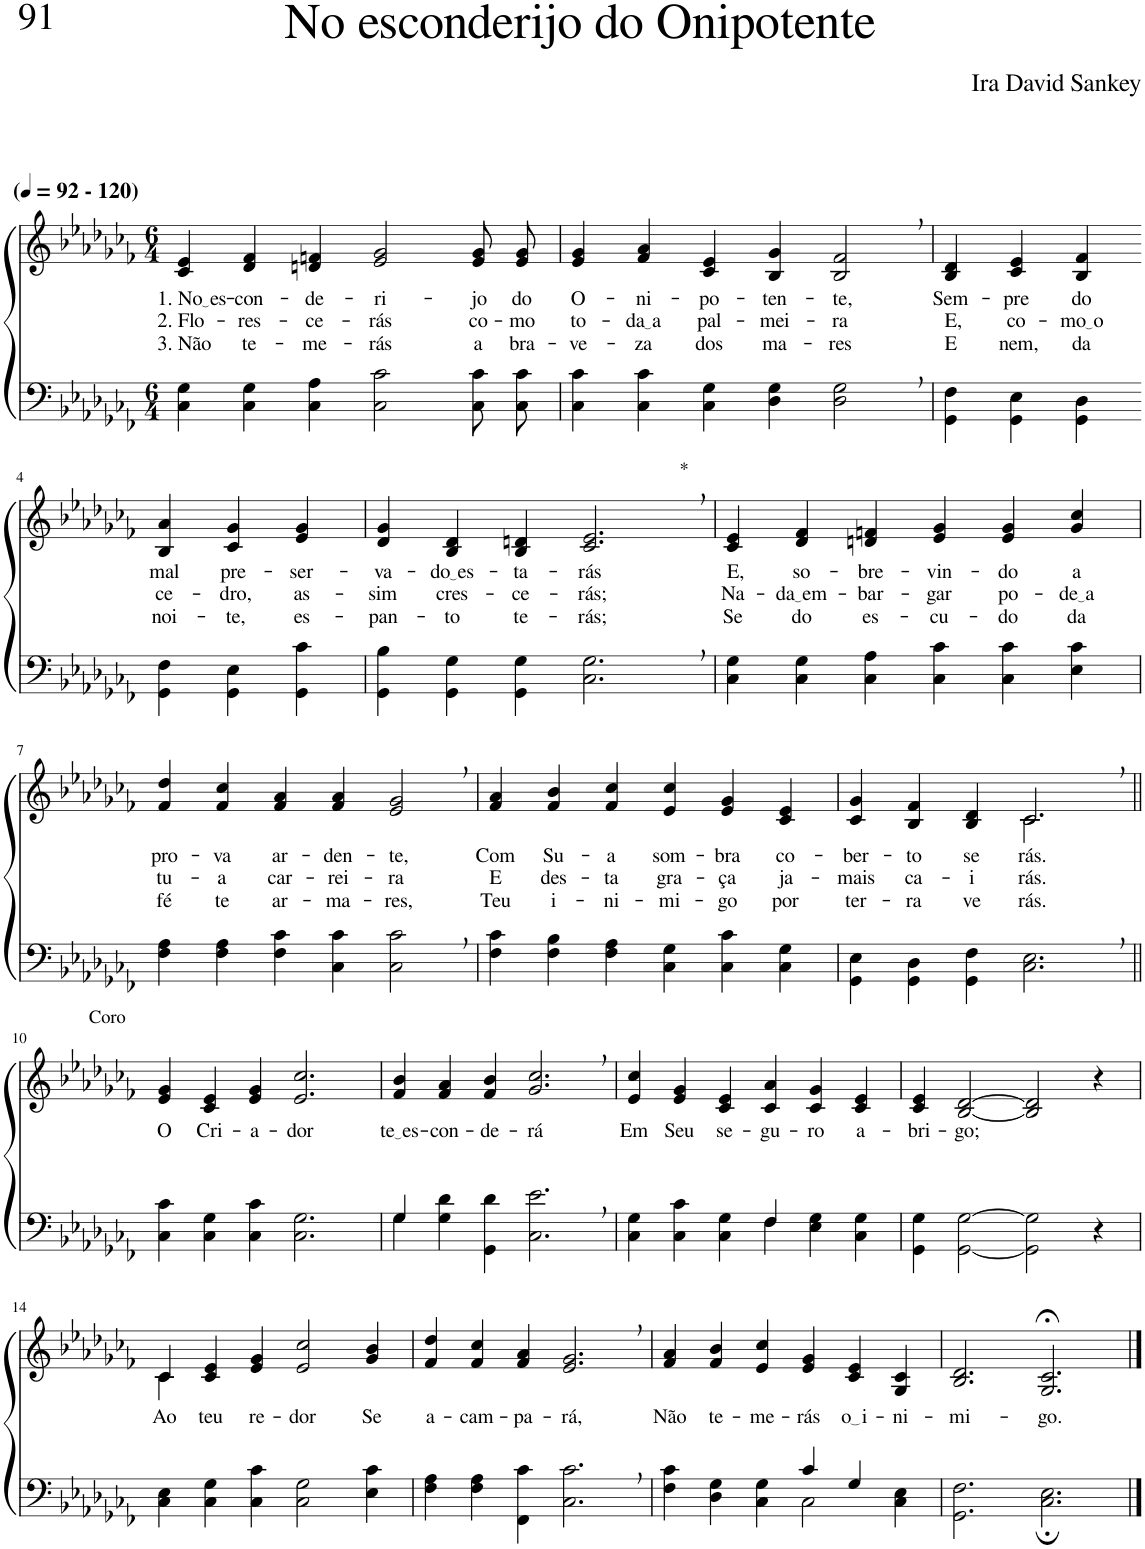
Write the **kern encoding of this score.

**kern	**kern	**text	**text	**text
*part2	*part1	*part1	*part1	*part1
*staff2	*staff1	*staff1	*staff1	*staff1
*I"Parte III e IV	*I"Parte I e II	*	*	*
*clefF4	*clefG2	*	*	*
*Trd-1c-2	*Trd-1c-2	*	*	*
*k[b-e-a-d-g-c-f-]	*k[b-e-a-d-g-c-f-]	*	*	*
*M6/4	*M6/4	*	*	*
*MM92	*MM92	*	*	*
=1	=1	=1	=1	=1
!	!LO:TX:a:B:t=(	!	!	!
!	!LO:TX:a:B:t=- 120)	!	!	!
!	!	!LO:LY:b	!LO:LY:b	!LO:LY:b
4C-\ 4G-\	4c-/ 4e-/	1. No es	2. Flo-	3. Não
!	!	!LO:LY:b	!LO:LY:b	!LO:LY:b
4C-\ 4G-\	4d-/ 4f-/	-con-	-res-	te-
!	!	!LO:LY:b	!LO:LY:b	!LO:LY:b
4C-\ 4A-\	4dn/ 4fn/	-de-	-ce-	-me-
!	!	!LO:LY:b	!LO:LY:b	!LO:LY:b
2C-\ 2c-\	2e-/ 2g-/	-ri-	-rás	-rás
!	!	!LO:LY:b	!LO:LY:b	!LO:LY:b
8C-\ 8c-\L	8e-/ 8g-/L	-jo	co-	a
!	!	!LO:LY:b	!LO:LY:b	!LO:LY:b
8C-\ 8c-\J	8e-/ 8g-/J	do	-mo	bra-
=2	=2	=2	=2	=2
!	!	!LO:LY:b	!LO:LY:b	!LO:LY:b
4C-\ 4c-\	4e-/ 4g-/	O-	to-	-ve-
!	!	!LO:LY:b	!LO:LY:b	!LO:LY:b
4C-\ 4c-\	4f-/ 4a-/	-ni-	da a	-za
!	!	!LO:LY:b	!LO:LY:b	!LO:LY:b
4C-\ 4G-\	4c-/ 4e-/	-po-	pal-	dos
!	!	!LO:LY:b	!LO:LY:b	!LO:LY:b
4D-\ 4G-\	4B-/ 4g-/	-ten-	-mei-	ma-
!	!	!LO:LY:b	!LO:LY:b	!LO:LY:b
2D-\, 2G-\,	2B-/, 2f-/,	-te,	-ra	-res
=3	=3	=3	=3	=3
!	!	!LO:LY:b	!LO:LY:b	!LO:LY:b
4GG-\ 4F-\	4B-/ 4d-/	Sem-	E,	E
!	!	!LO:LY:b	!LO:LY:b	!LO:LY:b
4GG-\ 4E-\	4c-/ 4e-/	-pre	co-	nem,
!	!	!LO:LY:b	!LO:LY:b	!LO:LY:b
4GG-\ 4D-\	4B-/ 4f-/	do	mo o	da
!!LO:LB:g=z
=4-	=4-	=4-	=4-	=4-
!	!	!LO:LY:b	!LO:LY:b	!LO:LY:b
4GG-\ 4F-\	4B-/ 4a-/	mal	ce-	noi-
!	!	!LO:LY:b	!LO:LY:b	!LO:LY:b
4GG-\ 4E-\	4c-/ 4g-/	pre-	-dro,	-te,
!	!	!LO:LY:b	!LO:LY:b	!LO:LY:b
4GG-\ 4c-\	4e-/ 4g-/	-ser-	as-	es-
=5	=5	=5	=5	=5
!	!	!LO:LY:b	!LO:LY:b	!LO:LY:b
4GG-\ 4B-\	4d-/ 4g-/	-va-	-sim	-pan-
!	!	!LO:LY:b	!LO:LY:b	!LO:LY:b
4GG-\ 4G-\	4B-/ 4d-/	do es	cres-	-to
!	!	!LO:LY:b	!LO:LY:b	!LO:LY:b
4GG-\ 4G-\	4B-/ 4dn/	-ta-	-ce-	te-
!	!LO:TX:a:t=*	!	!	!
!	!	!LO:LY:b	!LO:LY:b	!LO:LY:b
2.C-\, 2.G-\,	2.c-/, 2.e-/,	-rás	-rás;	-rás;
=6	=6	=6	=6	=6
!	!	!LO:LY:b	!LO:LY:b	!LO:LY:b
4C-\ 4G-\	4c-/ 4e-/	E,	Na-	Se
!	!	!LO:LY:b	!LO:LY:b	!LO:LY:b
4C-\ 4G-\	4d-/ 4f-/	so-	da em	do
!	!	!LO:LY:b	!LO:LY:b	!LO:LY:b
4C-\ 4A-\	4dn/ 4fn/	-bre-	-bar-	es-
!	!	!LO:LY:b	!LO:LY:b	!LO:LY:b
4C-\ 4c-\	4e-/ 4g-/	-vin-	-gar	-cu-
!	!	!LO:LY:b	!LO:LY:b	!LO:LY:b
4C-\ 4c-\	4e-/ 4g-/	-do	po-	-do
!	!	!LO:LY:b	!LO:LY:b	!LO:LY:b
4E-\ 4c-\	4g-/ 4cc-/	a	de a	da
!!LO:LB:g=z
=7	=7	=7	=7	=7
!	!	!LO:LY:b	!LO:LY:b	!LO:LY:b
4F-\ 4A-\	4f-/ 4dd-/	pro-	tu-	fé
!	!	!LO:LY:b	!LO:LY:b	!LO:LY:b
4F-\ 4A-\	4f-/ 4cc-/	-va	-a	te
!	!	!LO:LY:b	!LO:LY:b	!LO:LY:b
4F-\ 4c-\	4f-/ 4a-/	ar-	car-	ar-
!	!	!LO:LY:b	!LO:LY:b	!LO:LY:b
4C-\ 4c-\	4f-/ 4a-/	-den-	-rei-	-ma-
!	!	!LO:LY:b	!LO:LY:b	!LO:LY:b
2C-\, 2c-\,	2e-/, 2g-/,	-te,	-ra	-res,
=8	=8	=8	=8	=8
!	!	!LO:LY:b	!LO:LY:b	!LO:LY:b
4F-\ 4c-\	4f-/ 4a-/	Com	E	Teu
!	!	!LO:LY:b	!LO:LY:b	!LO:LY:b
4F-\ 4B-\	4f-/ 4b-/	Su-	des-	i-
!	!	!LO:LY:b	!LO:LY:b	!LO:LY:b
4F-\ 4A-\	4f-/ 4cc-/	-a	-ta	-ni-
!	!	!LO:LY:b	!LO:LY:b	!LO:LY:b
4C-\ 4G-\	4e-/ 4cc-/	som-	gra-	-mi-
!	!	!LO:LY:b	!LO:LY:b	!LO:LY:b
4C-\ 4c-\	4e-/ 4g-/	-bra	-ça	-go
!	!	!LO:LY:b	!LO:LY:b	!LO:LY:b
4C-\ 4G-\	4c-/ 4e-/	co-	ja-	por
=9	=9	=9	=9	=9
!	!	!LO:LY:b	!LO:LY:b	!LO:LY:b
*	*^	*	*	*
4GG-\ 4E-\	4c-/ 4g-/	2.ryy	-ber-	-mais	ter-
!	!	!	!LO:LY:b	!LO:LY:b	!LO:LY:b
4GG-\ 4D-\	4B-/ 4f-/	.	-to	ca-	-ra
!	!	!	!LO:LY:b	!LO:LY:b	!LO:LY:b
4GG-\ 4F-\	4B-/ 4d-/	.	se-	-i-	ve-
!	!	!	!LO:LY:b	!LO:LY:b	!LO:LY:b
2.C-\, 2.E-\,	2.c-,/	2.c-\	-rás.	-rás.	-rás.
!!LO:LB:g=z
=10||	=10||	=10||	=10||	=10||	=10||
!	!LO:TX:a:t=Coro	!	!	!	!
!	!	!	!LO:LY:b	!	!
*	*v	*v	*	*	*
4C-\ 4c-\	4e-/ 4g-/	O	.	.
!	!	!LO:LY:b	!	!
4C-\ 4G-\	4c-/ 4e-/	Cri-	.	.
!	!	!LO:LY:b	!	!
4C-\ 4c-\	4e-/ 4g-/	-a-	.	.
!	!	!LO:LY:b	!	!
2.C-\ 2.G-\	2.e-/ 2.cc-/	-dor	.	.
=11	=11	=11	=11	=11
*^	*	*	*	*
!	!	!	!LO:LY:b	!	!
4G-\	4G-/	4f-/ 4b-/	te es	.	.
!	!	!	!LO:LY:b	!	!
4G-\ 4d-\	1ryy	4f-/ 4a-/	-con-	.	.
!	!	!	!LO:LY:b	!	!
4GG-\ 4d-\	.	4f-/ 4b-/	-de-	.	.
!	!	!	!LO:LY:b	!	!
2.C-\, 2.e-\,	.	2.g-/, 2.cc-/,	-rá	.	.
.	4ryy	.	.	.	.
=12	=12	=12	=12	=12	=12
!	!	!	!LO:LY:b	!	!
2.ryy	4C-\ 4G-\	4e-/ 4cc-/	Em	.	.
!	!	!	!LO:LY:b	!	!
.	4C-\ 4c-\	4e-/ 4g-/	Seu	.	.
!	!	!	!LO:LY:b	!	!
.	4C-\ 4G-\	4c-/ 4e-/	se-	.	.
!	!	!	!LO:LY:b	!	!
4F-/	4F-\	4c-/ 4a-/	-gu-	.	.
!	!	!	!LO:LY:b	!	!
2ryy	4E-\ 4G-\	4c-/ 4g-/	-ro	.	.
!	!	!	!LO:LY:b	!	!
.	4C-\ 4G-\	4c-/ 4e-/	a-	.	.
=13	=13	=13	=13	=13	=13
!	!	!	!LO:LY:b	!	!
*v	*v	*	*	*	*
4GG-\ 4G-\	4c-/ 4e-/	-bri-	.	.
!	!	!LO:LY:b	!	!
[2GG-\ [2G-\	[2B-/ [2d-/	-go;	.	.
2GG-\] 2G-\]	2B-/] 2d-/]	.	.	.
4r	4r	.	.	.
!!LO:LB:g=z
=14	=14	=14	=14	=14
*	*^	*	*	*
!	!	!	!LO:LY:b	!	!
4C-\ 4E-\	4c-/	4c-\	Ao	.	.
!	!	!	!LO:LY:b	!	!
4C-\ 4G-\	4c-/ 4e-/	1ryy	teu	.	.
!	!	!	!LO:LY:b	!	!
4C-\ 4c-\	4e-/ 4g-/	.	re-	.	.
!	!	!	!LO:LY:b	!	!
2C-\ 2G-\	2e-/ 2cc-/	.	-dor	.	.
!	!	!	!LO:LY:b	!	!
4E-\ 4c-\	4g-/ 4b-/	4ryy	Se	.	.
=15	=15	=15	=15	=15	=15
!	!	!	!LO:LY:b	!	!
*	*v	*v	*	*	*
4F-\ 4A-\	4f-/ 4dd-/	a-	.	.
!	!	!LO:LY:b	!	!
4F-\ 4A-\	4f-/ 4cc-/	-cam-	.	.
!	!	!LO:LY:b	!	!
4FF-\ 4c-\	4f-/ 4a-/	-pa-	.	.
!	!	!LO:LY:b	!	!
2.C-\, 2.c-\,	2.e-/, 2.g-/,	-rá,	.	.
=16	=16	=16	=16	=16
*^	*	*	*	*
!	!	!	!LO:LY:b	!	!
2.ryy	4F-\ 4c-\	4f-/ 4a-/	Não	.	.
!	!	!	!LO:LY:b	!	!
.	4D-\ 4G-\	4f-/ 4b-/	te-	.	.
!	!	!	!LO:LY:b	!	!
.	4C-\ 4G-\	4e-/ 4cc-/	-me-	.	.
!	!	!	!LO:LY:b	!	!
4c-/	2C-\	4e-/ 4g-/	-rás	.	.
!	!	!	!LO:LY:b	!	!
4G-/	.	4c-/ 4e-/	o i	.	.
!	!	!	!LO:LY:b	!	!
4ryy	4C-\ 4E-\	4G-/ 4c-/	-ni-	.	.
=17	=17	=17	=17	=17	=17
!	!	!	!LO:LY:b	!	!
*v	*v	*	*	*	*
2.GG-\ 2.F-\	2.B-/ 2.d-/	-mi-	.	.
!	!	!LO:LY:b	!	!
2.C-\; 2.E-\;	2.G-/;< 2.c-/;<	-go.	.	.
==	==	==	==	==
*-	*-	*-	*-	*-
